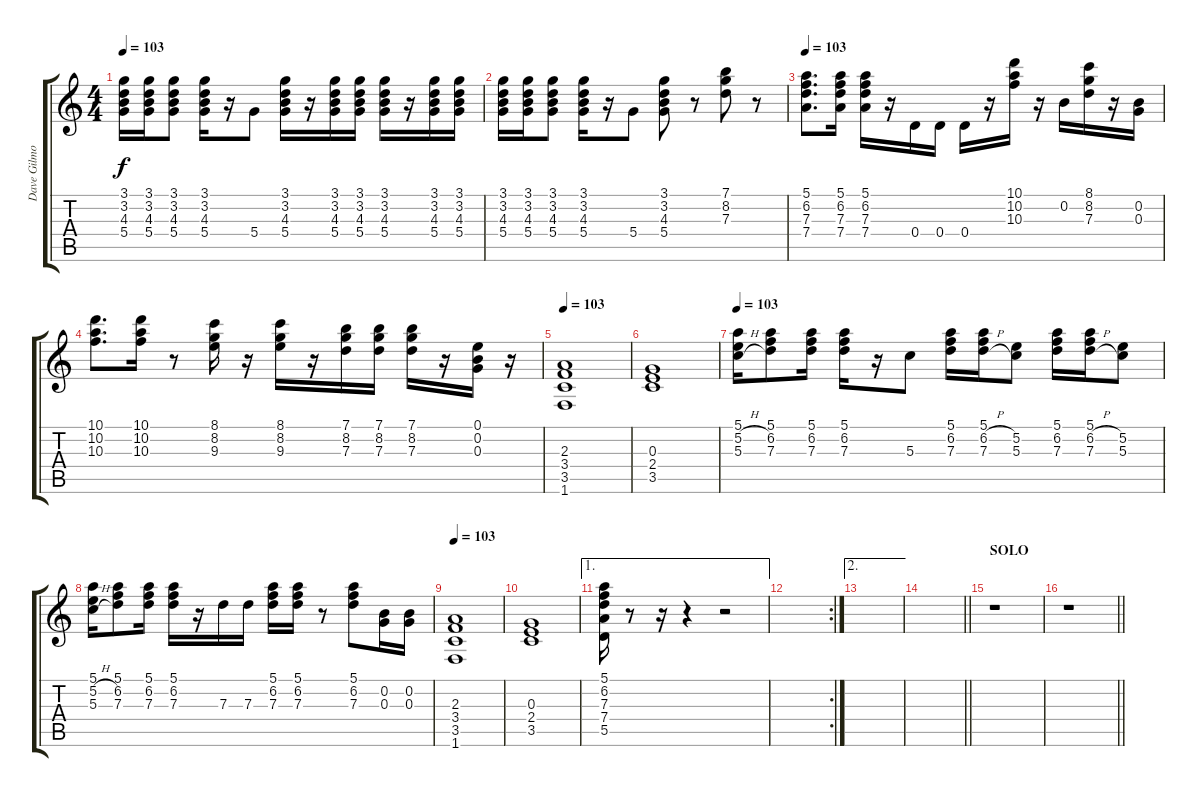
\track ("Dave Gilmour / Rythm" "Dave Gilmo") {instrument electricguitarclean}
\staff {score tabs}
\tuning (E4 B3 G3 D3 A2 E2) {hide}
\ts (4 4)
\tempo 103
\clef g2
\ks c
(3.1 3.2 4.3 5.4).16{dy f} (3.1 3.2 4.3 5.4).16 (3.1 3.2 4.3 5.4).8 (3.1 3.2 4.3 5.4).16 r.16 5.4.8 (3.1 3.2 4.3 5.4).16 r.16 (3.1 3.2 4.3 5.4).16 (3.1 3.2 4.3 5.4).16 (3.1 3.2 4.3 5.4).16 r.16 (3.1 3.2 4.3 5.4).16 (3.1 3.2 4.3 5.4).16 |
(3.1 3.2 4.3 5.4).16 (3.1 3.2 4.3 5.4).16 (3.1 3.2 4.3 5.4).8 (3.1 3.2 4.3 5.4).16 r.16 5.4.8 (3.1 3.2 4.3 5.4).8 r.8 (7.1 8.2 7.3).8 r.8 |
\tempo 103
(5.1 6.2 7.3 7.4).8{d} (5.1 6.2 7.3 7.4).16 (5.1 6.2 7.3 7.4).16 r.16 0.4.16 0.4.16 0.4.16 r.16 (10.1 10.2 10.3).16 r.16 0.2.16 (8.1 8.2 7.3).16 r.16 (0.2 0.3).16 |
(10.1 10.2 10.3).8{d} (10.1 10.2 10.3).16 r.8 (8.1 8.2 9.3).16 r.16 (8.1 8.2 9.3).16 r.16 (7.1 8.2 7.3).16 (7.1 8.2 7.3).16 (7.1 8.2 7.3).16 r.16 (0.1 0.2 0.3).16 r.16 |
\tempo 103
(2.3 3.4 3.5 1.6).1 |
(0.3 2.4 3.5).1 |
\tempo 103
(5.1 5.2{h} 5.3{h}).16 (5.1 6.2 7.3).8 (5.1 6.2 7.3).16 (5.1 6.2 7.3).16 r.16 5.3.8 (5.1 6.2 7.3).16 (5.1 6.2{h} 7.3{h}).16 (5.2 5.3).8 (5.1 6.2 7.3).16 (5.1 6.2{h} 7.3{h}).16 (5.2 5.3).8 |
(5.1 5.2{h} 5.3{h}).16 (5.1 6.2 7.3).8 (5.1 6.2 7.3).16 (5.1 6.2 7.3).16 r.16 7.3.16 7.3.16 (5.1 6.2 7.3).16 (5.1 6.2 7.3).16 r.8 (5.1 6.2 7.3).8 (0.2 0.3).16 (0.2 0.3).16 |
\tempo 103
(2.3 3.4 3.5 1.6).1 |
(0.3 2.4 3.5).1 |
\ae 1
(5.1 6.2 7.3 7.4 5.5).16 r.8 r.16 r.4 r.2 |
\rc 2
|
\ae 2
|
\barLineRight lightlight
|
\section ("" "SOLO")
r.1 |
\barLineRight lightlight
r.1
